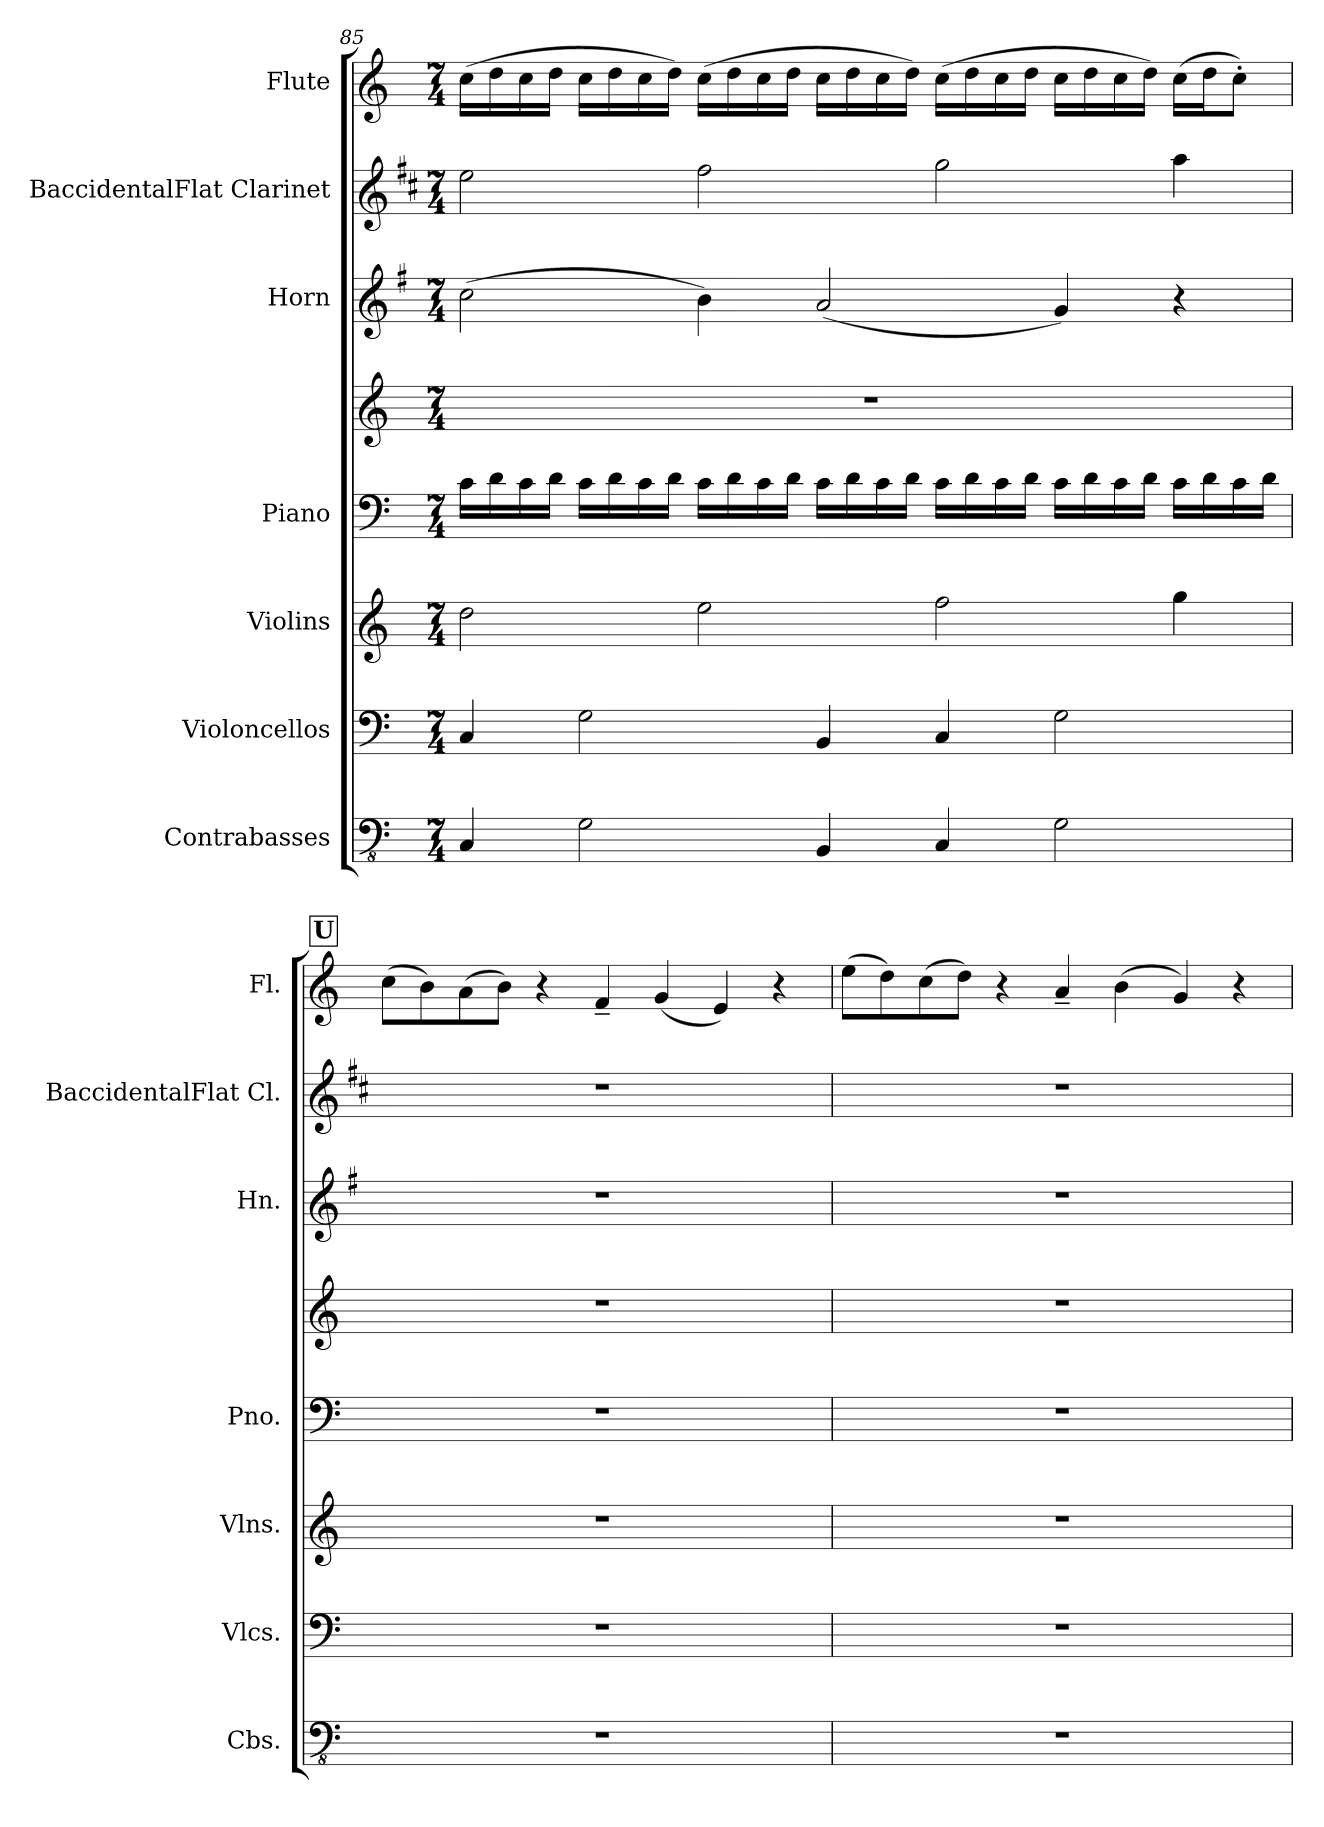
**kern	**kern	**kern	**kern	**kern	**kern	**kern	**kern
*part7	*part6	*part5	*part4	*part4	*part3	*part2	*part1
*staff8	*staff7	*staff6	*staff5	*staff4	*staff3	*staff2	*staff1
*I"Contrabasses	*I"Violoncellos	*I"Violins	*I"Piano	*	*I"Horn	*I"BaccidentalFlat Clarinet	*I"Flute
*I'Cbs.	*I'Vlcs.	*I'Vlns.	*I'Pno.	*	*I'Hn.	*I'BaccidentalFlat Cl.	*I'Fl.
!!LO:PB:g=z
*clefFv4	*clefF4	*clefG2	*clefF4	*clefG2	*clefG2	*clefG2	*clefG2
*	*	*	*	*	*ITrd4c7	*ITrd1c2	*
*k[]	*k[]	*k[]	*k[]	*k[]	*k[]	*k[]	*k[]
*M7/4	*M7/4	*M7/4	*M7/4	*M7/4	*M7/4	*M7/4	*M7/4
=85	=85	=85	=85	=85	=85	=85	=85
4CC/	4C/	2dd\	16c\LL	1..r	(2f\	2dd\	(16cc\LL
.	.	.	16d\	.	.	.	16dd\
.	.	.	16c\	.	.	.	16cc\
.	.	.	16d\JJ	.	.	.	16dd\JJ
2GG\	2G\	.	16c\LL	.	.	.	16cc\LL
.	.	.	16d\	.	.	.	16dd\
.	.	.	16c\	.	.	.	16cc\
.	.	.	16d\JJ	.	.	.	16dd\JJ)
.	.	2ee\	16c\LL	.	4e\)	2ee\	(16cc\LL
.	.	.	16d\	.	.	.	16dd\
.	.	.	16c\	.	.	.	16cc\
.	.	.	16d\JJ	.	.	.	16dd\JJ
4BBB/	4BB/	.	16c\LL	.	(2d/	.	16cc\LL
.	.	.	16d\	.	.	.	16dd\
.	.	.	16c\	.	.	.	16cc\
.	.	.	16d\JJ	.	.	.	16dd\JJ)
4CC/	4C/	2ff\	16c\LL	.	.	2ff\	(16cc\LL
.	.	.	16d\	.	.	.	16dd\
.	.	.	16c\	.	.	.	16cc\
.	.	.	16d\JJ	.	.	.	16dd\JJ
2GG\	2G\	.	16c\LL	.	4c/)	.	16cc\LL
.	.	.	16d\	.	.	.	16dd\
.	.	.	16c\	.	.	.	16cc\
.	.	.	16d\JJ	.	.	.	16dd\JJ)
.	.	4gg\	16c\LL	.	4r	4gg\	(16cc\LL
.	.	.	16d\	.	.	.	16dd\J
.	.	.	16c\	.	.	.	8cc'\J)
.	.	.	16d\JJ	.	.	.	.
!!LO:REH:place=s1:a:B:fs=14:t=U
=86	=86	=86	=86	=86	=86	=86	=86
1..r	1..r	1..r	1..r	1..r	1..r	1..r	(8cc\L
.	.	.	.	.	.	.	8b\)
.	.	.	.	.	.	.	(8a\
.	.	.	.	.	.	.	8b\J)
.	.	.	.	.	.	.	4r
.	.	.	.	.	.	.	4f~/
.	.	.	.	.	.	.	(4g/
.	.	.	.	.	.	.	4e/)
.	.	.	.	.	.	.	4r
=87	=87	=87	=87	=87	=87	=87	=87
1..r	1..r	1..r	1..r	1..r	1..r	1..r	(8ee\L
.	.	.	.	.	.	.	8dd\)
.	.	.	.	.	.	.	(8cc\
.	.	.	.	.	.	.	8dd\J)
.	.	.	.	.	.	.	4r
.	.	.	.	.	.	.	4a~/
.	.	.	.	.	.	.	(4b\
.	.	.	.	.	.	.	4g/)
.	.	.	.	.	.	.	4r
=	=	=	=	=	=	=	=
*-	*-	*-	*-	*-	*-	*-	*-
